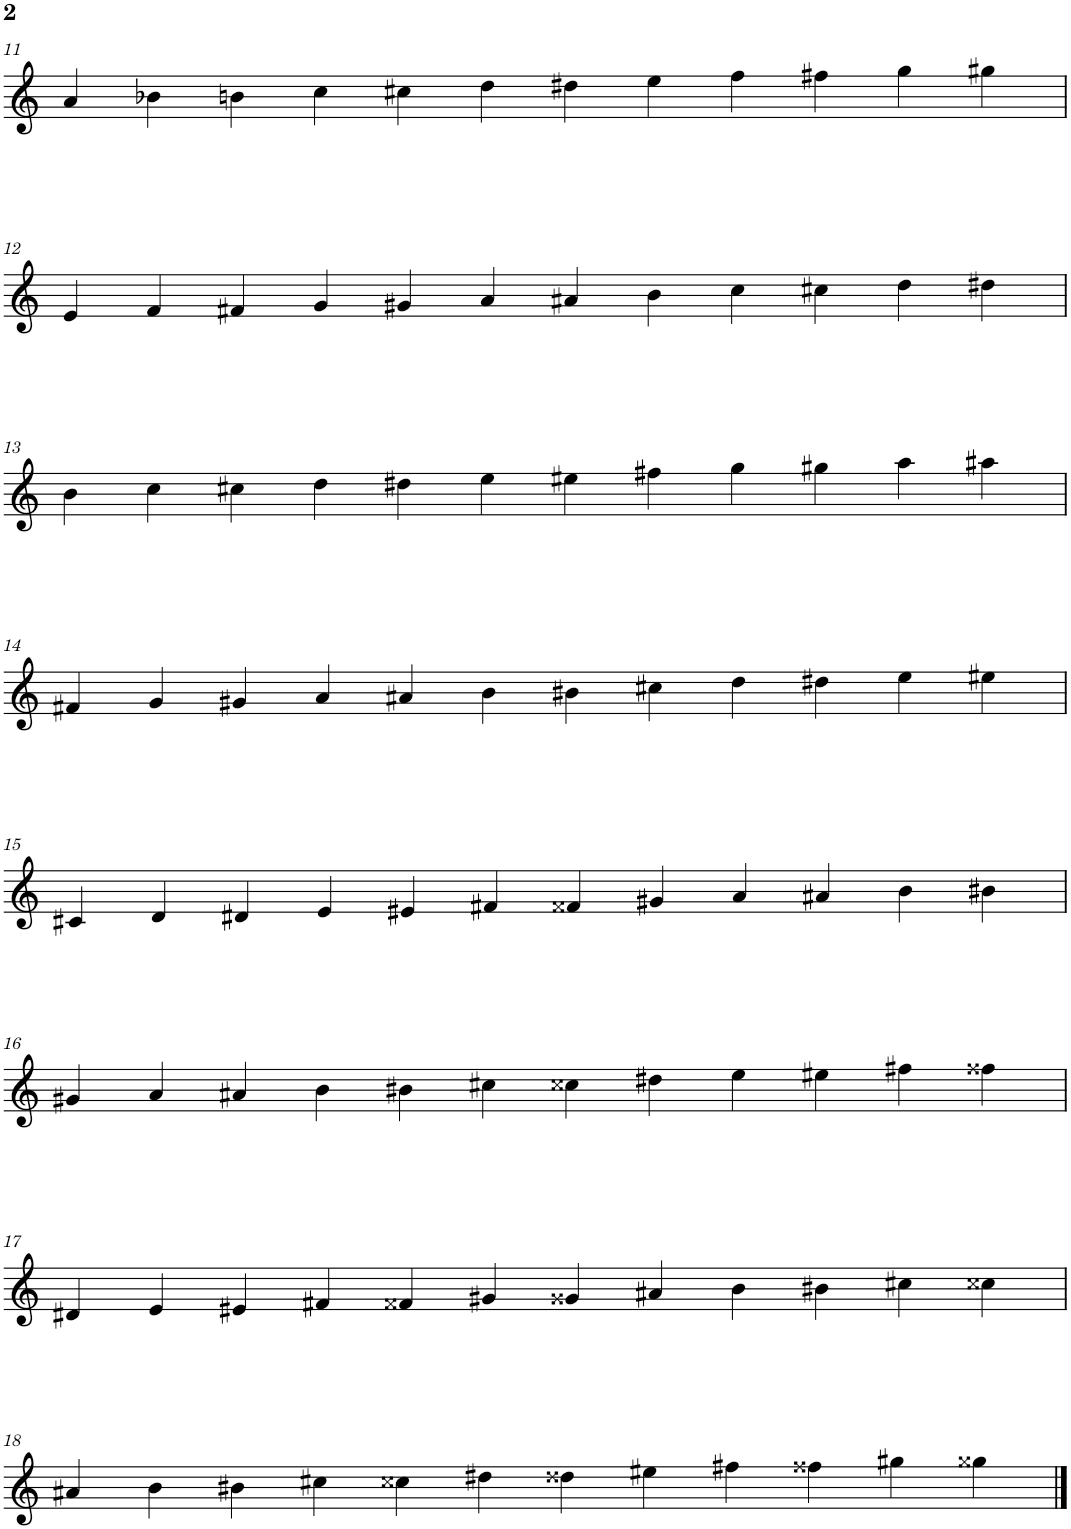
**kern
*part1
*staff1
*I"Piano
*I'Pia.
!!LO:PB:g=z
*clefG2
*k[]
*M12/4
=11
4a/
4b-X\
4bn\
4cc\
4cc#X\
4dd\
4dd#X\
4ee\
4ff\
4ff#X\
4gg\
4gg#X\
!!LO:LB:g=z
=12
4e/
4f/
4f#X/
4g/
4g#X/
4a/
4a#X/
4b\
4cc\
4cc#X\
4dd\
4dd#X\
!!LO:LB:g=z
=13
4b\
4cc\
4cc#X\
4dd\
4dd#X\
4ee\
4ee#X\
4ff#X\
4gg\
4gg#X\
4aa\
4aa#X\
!!LO:LB:g=z
=14
4f#X/
4g/
4g#X/
4a/
4a#X/
4b\
4b#X\
4cc#X\
4dd\
4dd#X\
4ee\
4ee#X\
!!LO:LB:g=z
=15
4c#X/
4d/
4d#X/
4e/
4e#X/
4f#X/
4f##X/
4g#X/
4a/
4a#X/
4b\
4b#X\
!!LO:LB:g=z
=16
4g#X/
4a/
4a#X/
4b\
4b#X\
4cc#X\
4cc##X\
4dd#X\
4ee\
4ee#X\
4ff#X\
4ff##X\
!!LO:LB:g=z
=17
4d#X/
4e/
4e#X/
4f#X/
4f##X/
4g#X/
4g##X/
4a#X/
4b\
4b#X\
4cc#X\
4cc##X\
!!LO:LB:g=z
=18
4a#X/
4b\
4b#X\
4cc#X\
4cc##X\
4dd#X\
4dd##X\
4ee#X\
4ff#X\
4ff##X\
4gg#X\
4gg##X\
==
*-
